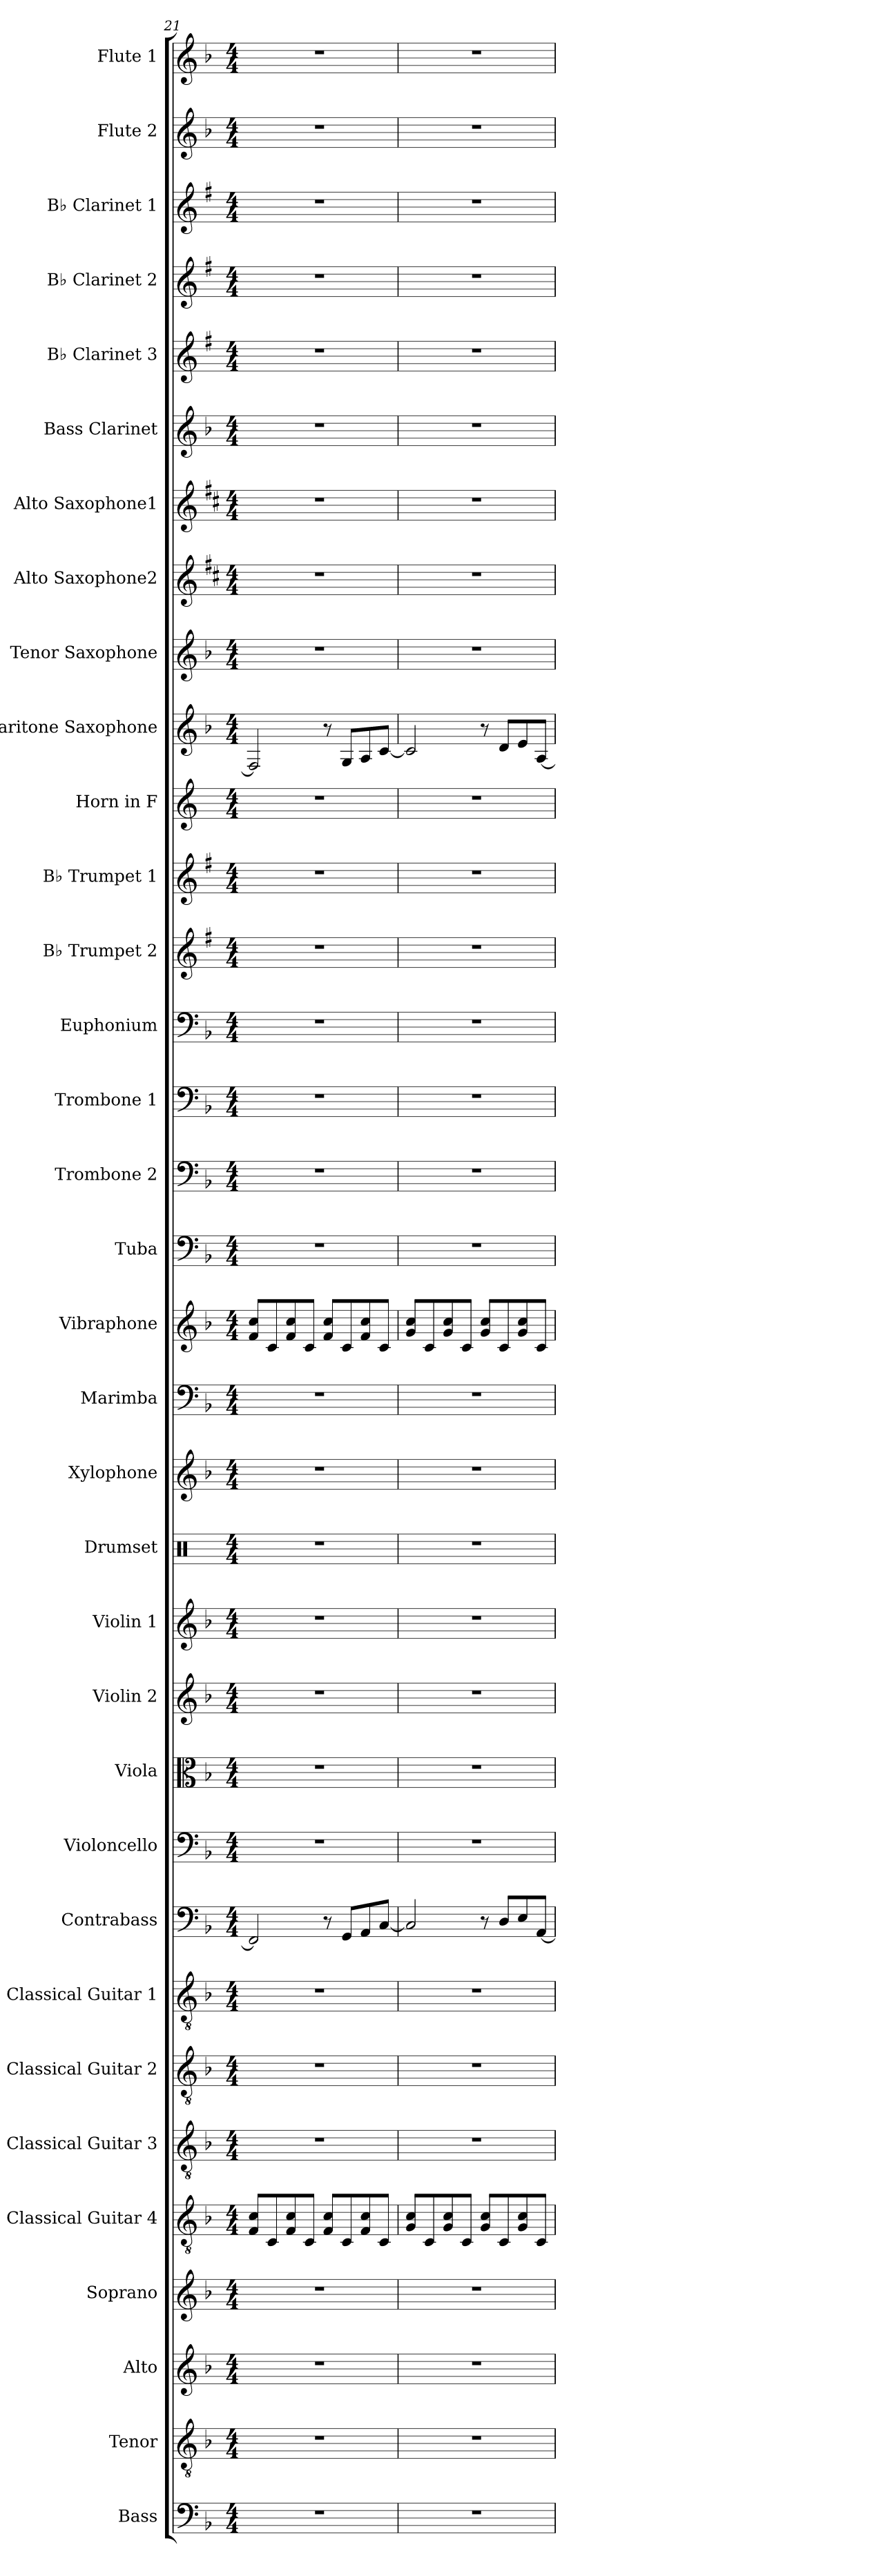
**kern	**kern	**kern	**kern	**kern	**kern	**kern	**kern	**kern	**kern	**kern	**kern	**kern	**kern	**kern	**kern	**kern	**kern	**kern	**kern	**kern	**kern	**kern	**kern	**kern	**kern	**kern	**kern	**kern	**kern	**kern	**kern	**kern	**kern
*part34	*part33	*part32	*part31	*part30	*part29	*part28	*part27	*part26	*part25	*part24	*part23	*part22	*part21	*part20	*part19	*part18	*part17	*part16	*part15	*part14	*part13	*part12	*part11	*part10	*part9	*part8	*part7	*part6	*part5	*part4	*part3	*part2	*part1
*staff34	*staff33	*staff32	*staff31	*staff30	*staff29	*staff28	*staff27	*staff26	*staff25	*staff24	*staff23	*staff22	*staff21	*staff20	*staff19	*staff18	*staff17	*staff16	*staff15	*staff14	*staff13	*staff12	*staff11	*staff10	*staff9	*staff8	*staff7	*staff6	*staff5	*staff4	*staff3	*staff2	*staff1
*I"Bass	*I"Tenor	*I"Alto	*I"Soprano	*I"Classical Guitar 4	*I"Classical Guitar 3	*I"Classical Guitar 2	*I"Classical Guitar 1	*I"Contrabass	*I"Violoncello	*I"Viola	*I"Violin 2	*I"Violin 1	*I"Drumset	*I"Xylophone	*I"Marimba	*I"Vibraphone	*I"Tuba	*I"Trombone 2	*I"Trombone 1	*I"Euphonium	*I"B♭ Trumpet 2	*I"B♭ Trumpet 1	*I"Horn in F	*I"Baritone Saxophone	*I"Tenor Saxophone	*I"Alto Saxophone2	*I"Alto Saxophone1	*I"Bass Clarinet	*I"B♭ Clarinet 3	*I"B♭ Clarinet 2	*I"B♭ Clarinet 1	*I"Flute 2	*I"Flute 1
*I'B.	*I'T.	*I'A.	*I'S.	*I'Guit.	*I'Guit.	*I'Guit.	*I'Guit.	*I'Cb.	*I'Vc.	*I'Vla.	*I'Vln. 2	*I'Vln. 1	*I'Drs.	*I'Xyl.	*I'Mrm.	*I'Vib.	*I'Tba.	*I'Tbn. 2	*I'Tbn. 1	*I'Euph.	*I'B♭ Tpt. 2	*I'B♭ Tpt. 1	*	*I'Bar. Sax.	*I'T. Sax.	*I'A. Sax.	*I'A. Sax.	*I'B. Cl.	*I'B♭ Cl. 3	*I'B♭ Cl. 2	*I'B♭ Cl. 1	*I'Fl. 2	*I'Fl. 1
*clefF4	*clefGv2	*clefG2	*clefG2	*clefGv2	*clefGv2	*clefGv2	*clefGv2	*clefF4	*clefF4	*clefC3	*clefG2	*clefG2	*clefX	*clefG2	*clefF4	*clefG2	*clefF4	*clefF4	*clefF4	*clefF4	*clefG2	*clefG2	*clefG2	*clefG2	*clefG2	*clefG2	*clefG2	*clefG2	*clefG2	*clefG2	*clefG2	*clefG2	*clefG2
*	*	*	*	*	*	*	*	*ITrd7c12	*	*	*	*	*	*ITrd-7c-12	*	*	*	*	*	*	*ITrd1c2	*ITrd1c2	*ITrd4c7	*ITrd12c21	*ITrd8c14	*ITrd5c9	*ITrd5c9	*ITrd8c14	*ITrd1c2	*ITrd1c2	*ITrd1c2	*	*
*k[b-]	*k[b-]	*k[b-]	*k[b-]	*k[b-]	*k[b-]	*k[b-]	*k[b-]	*k[b-]	*k[b-]	*k[b-]	*k[b-]	*k[b-]	*k[]	*k[b-]	*k[b-]	*k[b-]	*k[b-]	*k[b-]	*k[b-]	*k[b-]	*k[b-]	*k[b-]	*k[b-]	*k[b-]	*k[b-]	*k[b-]	*k[b-]	*k[b-]	*k[b-]	*k[b-]	*k[b-]	*k[b-]	*k[b-]
*M4/4	*M4/4	*M4/4	*M4/4	*M4/4	*M4/4	*M4/4	*M4/4	*M4/4	*M4/4	*M4/4	*M4/4	*M4/4	*M4/4	*M4/4	*M4/4	*M4/4	*M4/4	*M4/4	*M4/4	*M4/4	*M4/4	*M4/4	*M4/4	*M4/4	*M4/4	*M4/4	*M4/4	*M4/4	*M4/4	*M4/4	*M4/4	*M4/4	*M4/4
=21	=21	=21	=21	=21	=21	=21	=21	=21	=21	=21	=21	=21	=21	=21	=21	=21	=21	=21	=21	=21	=21	=21	=21	=21	=21	=21	=21	=21	=21	=21	=21	=21	=21
1r	1r	1r	1r	8F/ 8c/L	1r	1r	1r	2FFF/]	1r	1r	1r	1r	1r	1r	1r	8f/ 8cc/L	1r	1r	1r	1r	1r	1r	1r	2FF/]	1r	1r	1r	1r	1r	1r	1r	1r	1r
.	.	.	.	8C/	.	.	.	.	.	.	.	.	.	.	.	8c/	.	.	.	.	.	.	.	.	.	.	.	.	.	.	.	.	.
.	.	.	.	8F/ 8c/	.	.	.	.	.	.	.	.	.	.	.	8f/ 8cc/	.	.	.	.	.	.	.	.	.	.	.	.	.	.	.	.	.
.	.	.	.	8C/J	.	.	.	.	.	.	.	.	.	.	.	8c/J	.	.	.	.	.	.	.	.	.	.	.	.	.	.	.	.	.
.	.	.	.	8F/ 8c/L	.	.	.	8r	.	.	.	.	.	.	.	8f/ 8cc/L	.	.	.	.	.	.	.	8r	.	.	.	.	.	.	.	.	.
.	.	.	.	8C/	.	.	.	8GGG/L	.	.	.	.	.	.	.	8c/	.	.	.	.	.	.	.	8GG/L	.	.	.	.	.	.	.	.	.
.	.	.	.	8F/ 8c/	.	.	.	8AAA/	.	.	.	.	.	.	.	8f/ 8cc/	.	.	.	.	.	.	.	8AA/	.	.	.	.	.	.	.	.	.
.	.	.	.	8C/J	.	.	.	[8CC/J	.	.	.	.	.	.	.	8c/J	.	.	.	.	.	.	.	[8C/J	.	.	.	.	.	.	.	.	.
=22	=22	=22	=22	=22	=22	=22	=22	=22	=22	=22	=22	=22	=22	=22	=22	=22	=22	=22	=22	=22	=22	=22	=22	=22	=22	=22	=22	=22	=22	=22	=22	=22	=22
1r	1r	1r	1r	8G/ 8c/L	1r	1r	1r	2CC/]	1r	1r	1r	1r	1r	1r	1r	8g/ 8cc/L	1r	1r	1r	1r	1r	1r	1r	2C/]	1r	1r	1r	1r	1r	1r	1r	1r	1r
.	.	.	.	8C/	.	.	.	.	.	.	.	.	.	.	.	8c/	.	.	.	.	.	.	.	.	.	.	.	.	.	.	.	.	.
.	.	.	.	8G/ 8c/	.	.	.	.	.	.	.	.	.	.	.	8g/ 8cc/	.	.	.	.	.	.	.	.	.	.	.	.	.	.	.	.	.
.	.	.	.	8C/J	.	.	.	.	.	.	.	.	.	.	.	8c/J	.	.	.	.	.	.	.	.	.	.	.	.	.	.	.	.	.
.	.	.	.	8G/ 8c/L	.	.	.	8r	.	.	.	.	.	.	.	8g/ 8cc/L	.	.	.	.	.	.	.	8r	.	.	.	.	.	.	.	.	.
.	.	.	.	8C/	.	.	.	8DD/L	.	.	.	.	.	.	.	8c/	.	.	.	.	.	.	.	8D/L	.	.	.	.	.	.	.	.	.
.	.	.	.	8G/ 8c/	.	.	.	8EE/	.	.	.	.	.	.	.	8g/ 8cc/	.	.	.	.	.	.	.	8E/	.	.	.	.	.	.	.	.	.
.	.	.	.	8C/J	.	.	.	[8AAA/J	.	.	.	.	.	.	.	8c/J	.	.	.	.	.	.	.	[8AA/J	.	.	.	.	.	.	.	.	.
=	=	=	=	=	=	=	=	=	=	=	=	=	=	=	=	=	=	=	=	=	=	=	=	=	=	=	=	=	=	=	=	=	=
*-	*-	*-	*-	*-	*-	*-	*-	*-	*-	*-	*-	*-	*-	*-	*-	*-	*-	*-	*-	*-	*-	*-	*-	*-	*-	*-	*-	*-	*-	*-	*-	*-	*-
